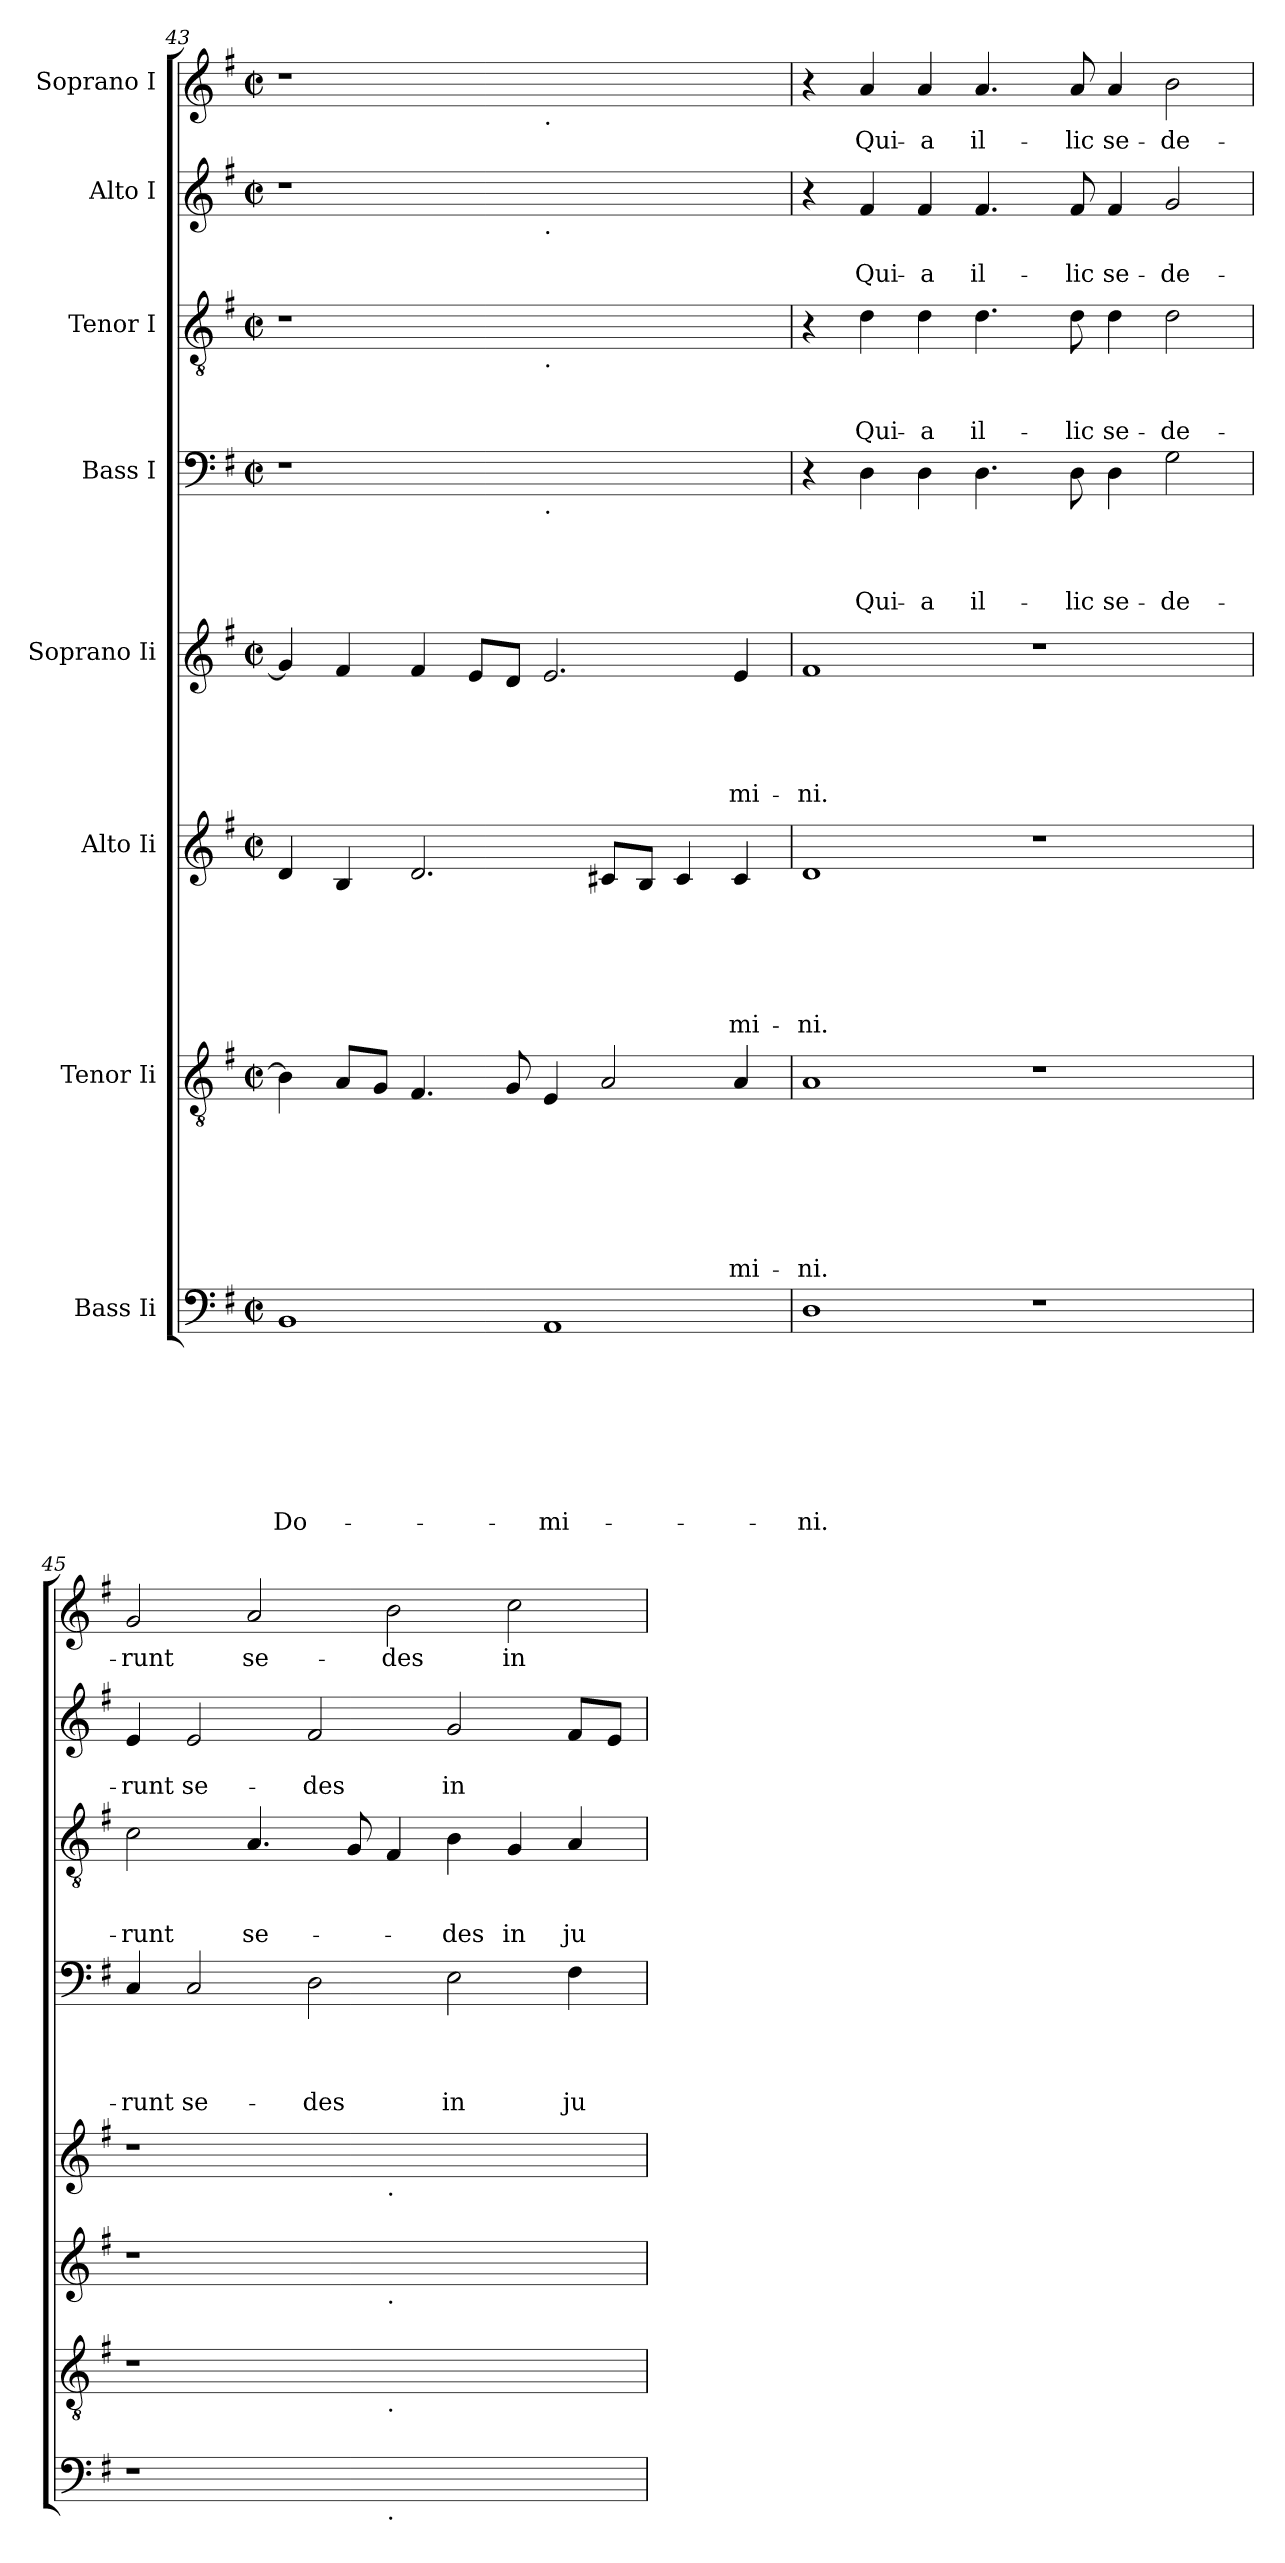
**kern	**text	**text	**text	**text	**text	**text	**text	**text	**kern	**text	**text	**text	**text	**text	**text	**text	**kern	**text	**text	**text	**text	**text	**text	**kern	**text	**text	**text	**text	**text	**kern	**text	**text	**text	**text	**kern	**text	**text	**text	**kern	**text	**text	**kern	**text
*part8	*part8	*part8	*part8	*part8	*part8	*part8	*part8	*part8	*part7	*part7	*part7	*part7	*part7	*part7	*part7	*part7	*part6	*part6	*part6	*part6	*part6	*part6	*part6	*part5	*part5	*part5	*part5	*part5	*part5	*part4	*part4	*part4	*part4	*part4	*part3	*part3	*part3	*part3	*part2	*part2	*part2	*part1	*part1
*staff8	*staff8	*staff8	*staff8	*staff8	*staff8	*staff8	*staff8	*staff8	*staff7	*staff7	*staff7	*staff7	*staff7	*staff7	*staff7	*staff7	*staff6	*staff6	*staff6	*staff6	*staff6	*staff6	*staff6	*staff5	*staff5	*staff5	*staff5	*staff5	*staff5	*staff4	*staff4	*staff4	*staff4	*staff4	*staff3	*staff3	*staff3	*staff3	*staff2	*staff2	*staff2	*staff1	*staff1
*I"Bass Ii	*	*	*	*	*	*	*	*	*I"Tenor Ii	*	*	*	*	*	*	*	*I"Alto Ii	*	*	*	*	*	*	*I"Soprano Ii	*	*	*	*	*	*I"Bass I	*	*	*	*	*I"Tenor I	*	*	*	*I"Alto I	*	*	*I"Soprano I	*
!!LO:LB:g=z
*clefF4	*	*	*	*	*	*	*	*	*clefGv2	*	*	*	*	*	*	*	*clefG2	*	*	*	*	*	*	*clefG2	*	*	*	*	*	*clefF4	*	*	*	*	*clefGv2	*	*	*	*clefG2	*	*	*clefG2	*
*k[f#]	*	*	*	*	*	*	*	*	*k[f#]	*	*	*	*	*	*	*	*k[f#]	*	*	*	*	*	*	*k[f#]	*	*	*	*	*	*k[f#]	*	*	*	*	*k[f#]	*	*	*	*k[f#]	*	*	*k[f#]	*
*G:	*	*	*	*	*	*	*	*	*G:	*	*	*	*	*	*	*	*G:	*	*	*	*	*	*	*G:	*	*	*	*	*	*G:	*	*	*	*	*G:	*	*	*	*G:	*	*	*G:	*
*M2/2	*	*	*	*	*	*	*	*	*M2/2	*	*	*	*	*	*	*	*M2/2	*	*	*	*	*	*	*M2/2	*	*	*	*	*	*M2/2	*	*	*	*	*M2/2	*	*	*	*M2/2	*	*	*M2/2	*
*met(c|)	*	*	*	*	*	*	*	*	*met(c|)	*	*	*	*	*	*	*	*met(c|)	*	*	*	*	*	*	*met(c|)	*	*	*	*	*	*met(c|)	*	*	*	*	*met(c|)	*	*	*	*met(c|)	*	*	*met(c|)	*
=43	=43	=43	=43	=43	=43	=43	=43	=43	=43	=43	=43	=43	=43	=43	=43	=43	=43	=43	=43	=43	=43	=43	=43	=43	=43	=43	=43	=43	=43	=43	=43	=43	=43	=43	=43	=43	=43	=43	=43	=43	=43	=43	=43
!	!	!	!	!	!	!	!	!LO:LY:b	!	!	!	!	!	!	!	!	!	!	!	!	!	!	!	!	!	!	!	!	!	!	!	!	!	!	!	!	!	!	!	!	!	!	!
1BB	.	.	.	.	.	.	.	Do-	4B\]	.	.	.	.	.	.	.	4d/	.	.	.	.	.	.	4g/]	.	.	.	.	.	1r	.	.	.	.	1r	.	.	.	1r	.	.	1r	.
.	.	.	.	.	.	.	.	.	8A/L	.	.	.	.	.	.	.	4B/	.	.	.	.	.	.	4f#/	.	.	.	.	.	.	.	.	.	.	.	.	.	.	.	.	.	.	.
.	.	.	.	.	.	.	.	.	8G/J	.	.	.	.	.	.	.	.	.	.	.	.	.	.	.	.	.	.	.	.	.	.	.	.	.	.	.	.	.	.	.	.	.	.
.	.	.	.	.	.	.	.	.	4.F#/	.	.	.	.	.	.	.	2.d/	.	.	.	.	.	.	4f#/	.	.	.	.	.	.	.	.	.	.	.	.	.	.	.	.	.	.	.
.	.	.	.	.	.	.	.	.	.	.	.	.	.	.	.	.	.	.	.	.	.	.	.	8e/L	.	.	.	.	.	.	.	.	.	.	.	.	.	.	.	.	.	.	.
.	.	.	.	.	.	.	.	.	8G/	.	.	.	.	.	.	.	.	.	.	.	.	.	.	8d/J	.	.	.	.	.	.	.	.	.	.	.	.	.	.	.	.	.	.	.
!	!	!	!	!	!	!	!	!	!	!	!	!	!	!	!	!	!	!	!	!	!	!	!	!	!	!	!	!	!	!	!	!	!	!	!	!	!	!	!	!	!	!LO:TX:b:t=.	!
!	!	!	!	!	!	!	!	!	!	!	!	!	!	!	!	!	!	!	!	!	!	!	!	!	!	!	!	!	!	!	!	!	!	!	!	!	!	!	!LO:TX:b:t=.	!	!	!	!
!	!	!	!	!	!	!	!	!	!	!	!	!	!	!	!	!	!	!	!	!	!	!	!	!	!	!	!	!	!	!	!	!	!	!	!LO:TX:b:t=.	!	!	!	!	!	!	!	!
!	!	!	!	!	!	!	!	!	!	!	!	!	!	!	!	!	!	!	!	!	!	!	!	!	!	!	!	!	!	!LO:TX:b:t=.	!	!	!	!	!	!	!	!	!	!	!	!	!
!	!	!	!	!	!	!	!	!LO:LY:b	!	!	!	!	!	!	!	!	!	!	!	!	!	!	!	!	!	!	!	!	!	!	!	!	!	!	!	!	!	!	!	!	!	!	!
1AA	.	.	.	.	.	.	.	-mi-	4E/	.	.	.	.	.	.	.	.	.	.	.	.	.	.	2.e/	.	.	.	.	.	1ryy	.	.	.	.	1ryy	.	.	.	1ryy	.	.	1ryy	.
.	.	.	.	.	.	.	.	.	2A/	.	.	.	.	.	.	.	8c#X/L	.	.	.	.	.	.	.	.	.	.	.	.	.	.	.	.	.	.	.	.	.	.	.	.	.	.
.	.	.	.	.	.	.	.	.	.	.	.	.	.	.	.	.	8B/J	.	.	.	.	.	.	.	.	.	.	.	.	.	.	.	.	.	.	.	.	.	.	.	.	.	.
.	.	.	.	.	.	.	.	.	.	.	.	.	.	.	.	.	4c#/	.	.	.	.	.	.	.	.	.	.	.	.	.	.	.	.	.	.	.	.	.	.	.	.	.	.
!	!	!	!	!	!	!	!	!	!	!	!	!	!	!	!	!LO:LY:b	!	!	!	!	!	!	!LO:LY:b	!	!	!	!	!	!LO:LY:b	!	!	!	!	!	!	!	!	!	!	!	!	!	!
.	.	.	.	.	.	.	.	.	4A/	.	.	.	.	.	.	-mi-	4c#/	.	.	.	.	.	-mi-	4e/	.	.	.	.	-mi-	.	.	.	.	.	.	.	.	.	.	.	.	.	.
=44	=44	=44	=44	=44	=44	=44	=44	=44	=44	=44	=44	=44	=44	=44	=44	=44	=44	=44	=44	=44	=44	=44	=44	=44	=44	=44	=44	=44	=44	=44	=44	=44	=44	=44	=44	=44	=44	=44	=44	=44	=44	=44	=44
!	!	!	!	!	!	!	!	!LO:LY:b	!	!	!	!	!	!	!	!LO:LY:b	!	!	!	!	!	!	!LO:LY:b	!	!	!	!	!	!LO:LY:b	!	!	!	!	!	!	!	!	!	!	!	!	!	!
1D	.	.	.	.	.	.	.	-ni.	1A	.	.	.	.	.	.	-ni.	1d	.	.	.	.	.	-ni.	1f#	.	.	.	.	-ni.	4r	.	.	.	.	4r	.	.	.	4r	.	.	4r	.
!	!	!	!	!	!	!	!	!	!	!	!	!	!	!	!	!	!	!	!	!	!	!	!	!	!	!	!	!	!	!	!	!	!	!LO:LY:b	!	!	!	!LO:LY:b	!	!	!LO:LY:b	!	!LO:LY:b
.	.	.	.	.	.	.	.	.	.	.	.	.	.	.	.	.	.	.	.	.	.	.	.	.	.	.	.	.	.	4D\	.	.	.	Qui-	4d\	.	.	Qui-	4f#/	.	Qui-	4a/	Qui-
!	!	!	!	!	!	!	!	!	!	!	!	!	!	!	!	!	!	!	!	!	!	!	!	!	!	!	!	!	!	!	!	!	!	!LO:LY:b	!	!	!	!LO:LY:b	!	!	!LO:LY:b	!	!LO:LY:b
.	.	.	.	.	.	.	.	.	.	.	.	.	.	.	.	.	.	.	.	.	.	.	.	.	.	.	.	.	.	4D\	.	.	.	-a	4d\	.	.	-a	4f#/	.	-a	4a/	-a
!	!	!	!	!	!	!	!	!	!	!	!	!	!	!	!	!	!	!	!	!	!	!	!	!	!	!	!	!	!	!	!	!	!	!LO:LY:b	!	!	!	!LO:LY:b	!	!	!LO:LY:b	!	!LO:LY:b
.	.	.	.	.	.	.	.	.	.	.	.	.	.	.	.	.	.	.	.	.	.	.	.	.	.	.	.	.	.	4.D\	.	.	.	il-	4.d\	.	.	il-	4.f#/	.	il-	4.a/	il-
1r	.	.	.	.	.	.	.	.	1r	.	.	.	.	.	.	.	1r	.	.	.	.	.	.	1r	.	.	.	.	.	.	.	.	.	.	.	.	.	.	.	.	.	.	.
!	!	!	!	!	!	!	!	!	!	!	!	!	!	!	!	!	!	!	!	!	!	!	!	!	!	!	!	!	!	!	!	!	!	!LO:LY:b	!	!	!	!LO:LY:b	!	!	!LO:LY:b	!	!LO:LY:b
.	.	.	.	.	.	.	.	.	.	.	.	.	.	.	.	.	.	.	.	.	.	.	.	.	.	.	.	.	.	8D\	.	.	.	-lic	8d\	.	.	-lic	8f#/	.	-lic	8a/	-lic
!	!	!	!	!	!	!	!	!	!	!	!	!	!	!	!	!	!	!	!	!	!	!	!	!	!	!	!	!	!	!	!	!	!	!LO:LY:b	!	!	!	!LO:LY:b	!	!	!LO:LY:b	!	!LO:LY:b
.	.	.	.	.	.	.	.	.	.	.	.	.	.	.	.	.	.	.	.	.	.	.	.	.	.	.	.	.	.	4D\	.	.	.	se-	4d\	.	.	se-	4f#/	.	se-	4a/	se-
!	!	!	!	!	!	!	!	!	!	!	!	!	!	!	!	!	!	!	!	!	!	!	!	!	!	!	!	!	!	!	!	!	!	!LO:LY:b	!	!	!	!LO:LY:b	!	!	!LO:LY:b	!	!LO:LY:b
.	.	.	.	.	.	.	.	.	.	.	.	.	.	.	.	.	.	.	.	.	.	.	.	.	.	.	.	.	.	2G\	.	.	.	-de-	2d\	.	.	-de-	2g/	.	-de-	2b\	-de-
=45	=45	=45	=45	=45	=45	=45	=45	=45	=45	=45	=45	=45	=45	=45	=45	=45	=45	=45	=45	=45	=45	=45	=45	=45	=45	=45	=45	=45	=45	=45	=45	=45	=45	=45	=45	=45	=45	=45	=45	=45	=45	=45	=45
!	!	!	!	!	!	!	!	!	!	!	!	!	!	!	!	!	!	!	!	!	!	!	!	!	!	!	!	!	!	!	!	!	!	!LO:LY:b	!	!	!	!LO:LY:b	!	!	!LO:LY:b	!	!LO:LY:b
1r	.	.	.	.	.	.	.	.	1r	.	.	.	.	.	.	.	1r	.	.	.	.	.	.	1r	.	.	.	.	.	4C/	.	.	.	-runt	2c\	.	.	-runt	4e/	.	-runt	2g/	-runt
!	!	!	!	!	!	!	!	!	!	!	!	!	!	!	!	!	!	!	!	!	!	!	!	!	!	!	!	!	!	!	!	!	!	!LO:LY:b	!	!	!	!	!	!	!LO:LY:b	!	!
.	.	.	.	.	.	.	.	.	.	.	.	.	.	.	.	.	.	.	.	.	.	.	.	.	.	.	.	.	.	2C/	.	.	.	se-	.	.	.	.	2e/	.	se-	.	.
!	!	!	!	!	!	!	!	!	!	!	!	!	!	!	!	!	!	!	!	!	!	!	!	!	!	!	!	!	!	!	!	!	!	!	!	!	!	!LO:LY:b	!	!	!	!	!LO:LY:b
.	.	.	.	.	.	.	.	.	.	.	.	.	.	.	.	.	.	.	.	.	.	.	.	.	.	.	.	.	.	.	.	.	.	.	4.A/	.	.	se-	.	.	.	2a/	se-
!	!	!	!	!	!	!	!	!	!	!	!	!	!	!	!	!	!	!	!	!	!	!	!	!	!	!	!	!	!	!	!	!	!	!LO:LY:b	!	!	!	!	!	!	!LO:LY:b	!	!
.	.	.	.	.	.	.	.	.	.	.	.	.	.	.	.	.	.	.	.	.	.	.	.	.	.	.	.	.	.	2D\	.	.	.	-des	.	.	.	.	2f#/	.	-des	.	.
.	.	.	.	.	.	.	.	.	.	.	.	.	.	.	.	.	.	.	.	.	.	.	.	.	.	.	.	.	.	.	.	.	.	.	8G/	.	.	.	.	.	.	.	.
!	!	!	!	!	!	!	!	!	!	!	!	!	!	!	!	!	!	!	!	!	!	!	!	!LO:TX:b:t=.	!	!	!	!	!	!	!	!	!	!	!	!	!	!	!	!	!	!	!
!	!	!	!	!	!	!	!	!	!	!	!	!	!	!	!	!	!LO:TX:b:t=.	!	!	!	!	!	!	!	!	!	!	!	!	!	!	!	!	!	!	!	!	!	!	!	!	!	!
!	!	!	!	!	!	!	!	!	!LO:TX:b:t=.	!	!	!	!	!	!	!	!	!	!	!	!	!	!	!	!	!	!	!	!	!	!	!	!	!	!	!	!	!	!	!	!	!	!
!LO:TX:b:t=.	!	!	!	!	!	!	!	!	!	!	!	!	!	!	!	!	!	!	!	!	!	!	!	!	!	!	!	!	!	!	!	!	!	!	!	!	!	!	!	!	!	!	!
!	!	!	!	!	!	!	!	!	!	!	!	!	!	!	!	!	!	!	!	!	!	!	!	!	!	!	!	!	!	!	!	!	!	!	!	!	!	!	!	!	!	!	!LO:LY:b
1ryy	.	.	.	.	.	.	.	.	1ryy	.	.	.	.	.	.	.	1ryy	.	.	.	.	.	.	1ryy	.	.	.	.	.	.	.	.	.	.	4F#/	.	.	.	.	.	.	2b\	-des
!	!	!	!	!	!	!	!	!	!	!	!	!	!	!	!	!	!	!	!	!	!	!	!	!	!	!	!	!	!	!	!	!	!	!LO:LY:b	!	!	!	!LO:LY:b	!	!	!LO:LY:b	!	!
.	.	.	.	.	.	.	.	.	.	.	.	.	.	.	.	.	.	.	.	.	.	.	.	.	.	.	.	.	.	2E\	.	.	.	in	4B\	.	.	-des	2g/	.	in	.	.
!	!	!	!	!	!	!	!	!	!	!	!	!	!	!	!	!	!	!	!	!	!	!	!	!	!	!	!	!	!	!	!	!	!	!	!	!	!	!LO:LY:b	!	!	!	!	!LO:LY:b
.	.	.	.	.	.	.	.	.	.	.	.	.	.	.	.	.	.	.	.	.	.	.	.	.	.	.	.	.	.	.	.	.	.	.	4G/	.	.	in	.	.	.	2cc\	in
!	!	!	!	!	!	!	!	!	!	!	!	!	!	!	!	!	!	!	!	!	!	!	!	!	!	!	!	!	!	!	!	!	!	!LO:LY:b	!	!	!	!LO:LY:b	!	!	!	!	!
.	.	.	.	.	.	.	.	.	.	.	.	.	.	.	.	.	.	.	.	.	.	.	.	.	.	.	.	.	.	4F#\	.	.	.	ju-	4A/	.	.	ju-	8f#/L	.	.	.	.
.	.	.	.	.	.	.	.	.	.	.	.	.	.	.	.	.	.	.	.	.	.	.	.	.	.	.	.	.	.	.	.	.	.	.	.	.	.	.	8e/J	.	.	.	.
=	=	=	=	=	=	=	=	=	=	=	=	=	=	=	=	=	=	=	=	=	=	=	=	=	=	=	=	=	=	=	=	=	=	=	=	=	=	=	=	=	=	=	=
*-	*-	*-	*-	*-	*-	*-	*-	*-	*-	*-	*-	*-	*-	*-	*-	*-	*-	*-	*-	*-	*-	*-	*-	*-	*-	*-	*-	*-	*-	*-	*-	*-	*-	*-	*-	*-	*-	*-	*-	*-	*-	*-	*-
